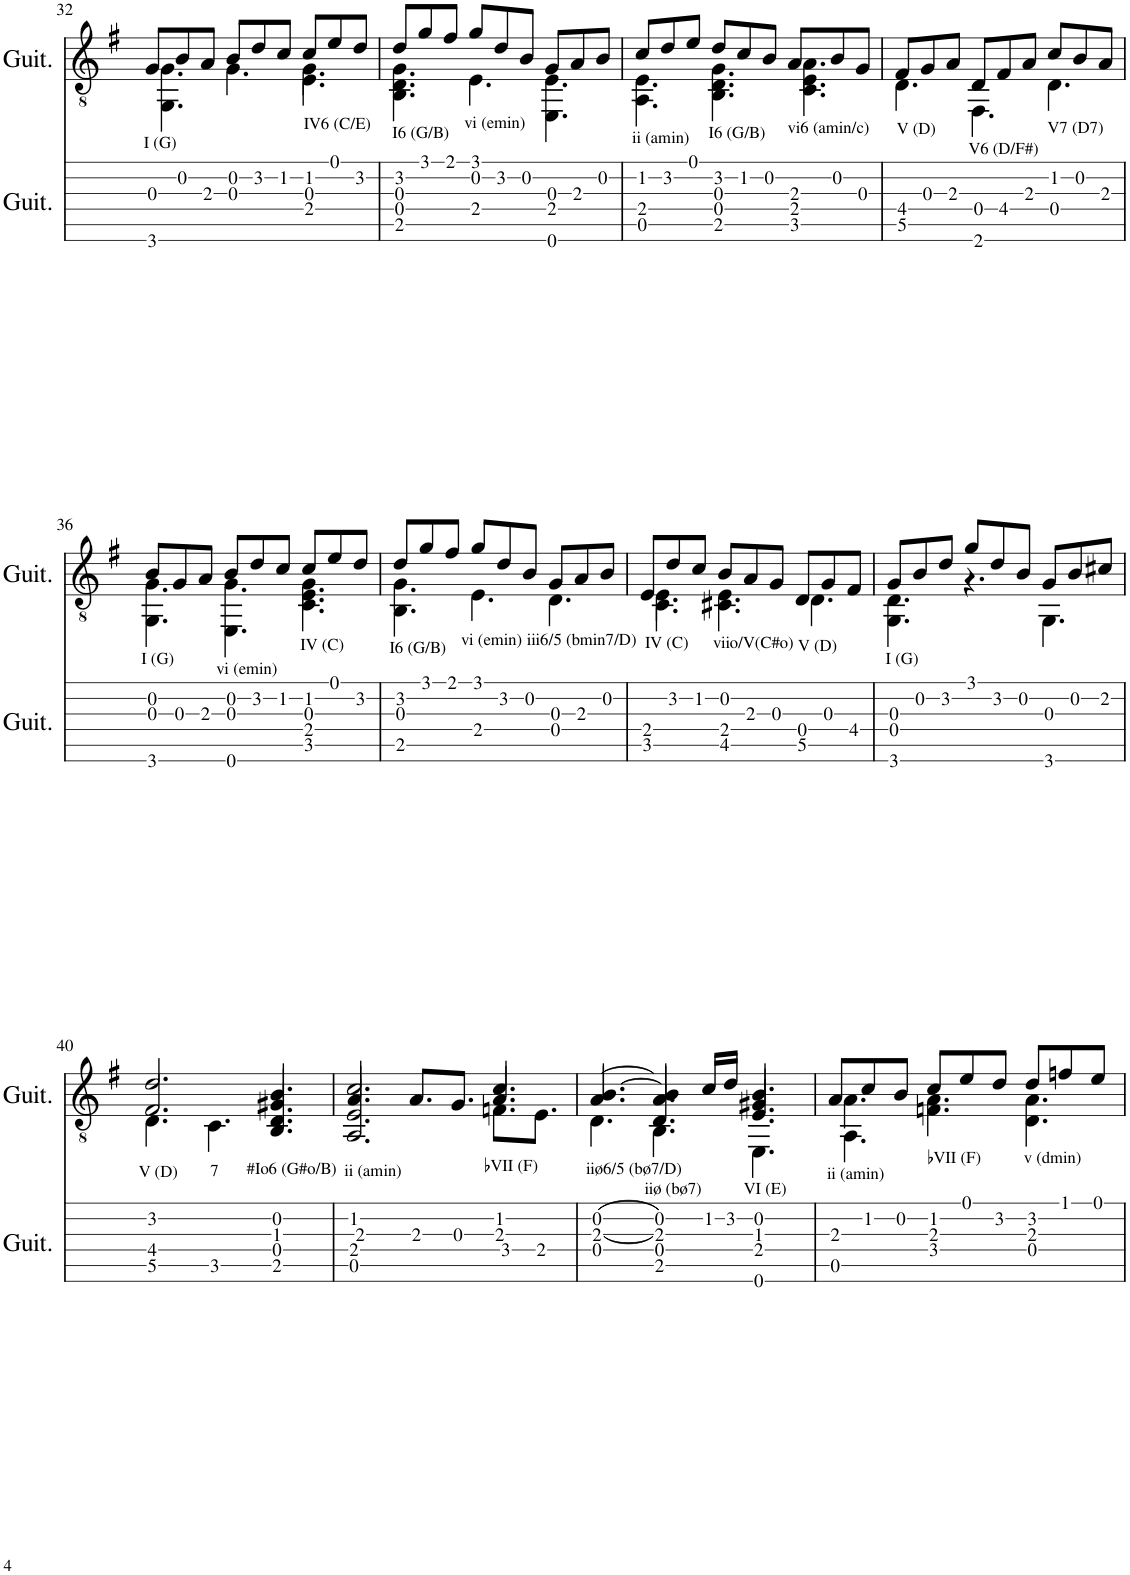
**kern	**kern
*part2	*part1
*staff2	*staff1
*I"Classical Guitar	*I"Classical Guitar
*I'Guit.	*I'Guit.
!!LO:PB:g=z
*	*clefGv2
*k[f#]	*k[f#]
*M9/8	*M9/8
=32	=32
*^	*^
*	*^	*	*^
!	!	!	!LO:TX:b:t=I (G)	!	!
8r	4.GG 4.G	8%9r	8G/L	2.ryy	4.GG\ 4.G\
8BL	.	.	8B/	.	.
8AJ	.	.	8A/J	.	.
8BL	4.G	.	8B/L	.	4.G\
8d	.	.	8d/	.	.
8cJ	.	.	8c/J	.	.
!	!	!	!LO:TX:b:t=IV6 (C/E)	!	!
8cL	4.E 4.G	.	8c/L	4.G\	4.E\
8e	.	.	8e/	.	.
8dJ	.	.	8d/J	.	.
*	*v	*v	*	*	*
*	*	*	*v	*v
=33	=33	=33	=33
!	!	!LO:TX:b:t=I6 (G/B)	!
8dL	4.BB 4.D 4.G	8d/L	4.BB\ 4.D\ 4.G\
8g	.	8g/	.
8f#J	.	8f#/J	.
!	!	!LO:TX:b:t=vi (emin)	!
8gL	4.E 4.B	8g/L	4.E\
8d	.	8d/	.
8BJ	.	8B/J	.
8GL	4.EE 4.E	8G/L	4.EE\ 4.E\
8A	.	8A/	.
8BJ	.	8B/J	.
=34	=34	=34	=34
*	*	*	*^
!	!	!LO:TX:b:t=ii (amin)	!	!
8cL	4.AA 4.E	8c/L	2.ryy	4.AA\ 4.E\
8d	.	8d/	.	.
8eJ	.	8e/J	.	.
!	!	!LO:TX:b:t=I6 (G/B)	!	!
8dL	4.BB 4.D 4.G	8d/L	.	4.BB\ 4.D\ 4.G\
8c	.	8c/	.	.
8BJ	.	8B/J	.	.
!	!	!LO:TX:b:t=vi6 (amin/c)	!	!
8AL	4.C 4.E	8A/L	4.A\	4.C\ 4.E\
8B	.	8B/	.	.
8GJ	.	8G/J	.	.
*	*	*	*v	*v
=35	=35	=35	=35
!	!	!LO:TX:b:t=V (D)	!
8F#L	4.D	8F#/L	4.D\
8G	.	8G/	.
8AJ	.	8A/J	.
!	!	!LO:TX:b:t=V6 (D/F#)	!
8DL	4.FF#	8D/L	4.FF#\
8F#	.	8F#/	.
8AJ	.	8A/J	.
!	!	!LO:TX:b:t=V7 (D7)	!
8cL	4.D	8c/L	4.D\
8B	.	8B/	.
8AJ	.	8A/J	.
!!LO:LB:g=z
=36	=36	=36	=36
*	*	*	*^
!	!	!LO:TX:b:t=I (G)	!	!
8BL	4.GG 4.G	8B/L	2.ryy	4.GG\ 4.G\
8G	.	8G/	.	.
8AJ	.	8A/J	.	.
!	!	!LO:TX:b:t=vi (emin)	!	!
8BL	4.EE 4.G	8B/L	.	4.EE\ 4.G\
8d	.	8d/	.	.
8cJ	.	8c/J	.	.
!	!	!LO:TX:b:t=IV (C)	!	!
8cL	4.C 4.E 4.G	8c/L	4.G\	4.C\ 4.E\
8e	.	8e/	.	.
8dJ	.	8d/J	.	.
=37	=37	=37	=37	=37
!	!	!LO:TX:b:t=I6 (G/B)	!	!
8dL	4.BB 4.G	8d/L	4.G\	4.BB\
8g	.	8g/	.	.
8f#J	.	8f#/J	.	.
!	!	!LO:TX:b:t=vi (emin)	!	!
8gL	4.E	8g/L	2.ryy	4.E\
8d	.	8d/	.	.
8BJ	.	8B/J	.	.
!	!	!LO:TX:b:t=iii6/5 (bmin7/D)	!	!
8GL	4.D	8G/L	.	4.D\
8A	.	8A/	.	.
8BJ	.	8B/J	.	.
=38	=38	=38	=38	=38
!	!	!LO:TX:b:t=IV (C)	!	!
8r	4.C 4.E	8E/L	4.E\	4.C\
8dL	.	8d/	.	.
8cJ	.	8c/J	.	.
!	!	!LO:TX:b:t=viio/V(C#o)	!	!
8BL	4.C# 4.E	8B/L	2.ryy	4.C#X\ 4.E\
8A	.	8A/	.	.
8GJ	.	8G/J	.	.
!	!	!LO:TX:b:t=V (D)	!	!
8DL	4.D	8D/L	.	4.D\
8G	.	8G/	.	.
8F#J	.	8F#/J	.	.
*	*	*	*v	*v
=39	=39	=39	=39
!	!	!LO:TX:b:t=I (G)	!
8GL	4.GG 4.D	8G/L	4.GG\ 4.D\
8B	.	8B/	.
8dJ	.	8d/J	.
8gL	4.r	8g/L	4.r
8d	.	8d/	.
8BJ	.	8B/J	.
8GL	4.GG	8G/L	4.GG\
8B	.	8B/	.
8c#J	.	8c#X/J	.
!!LO:LB:g=z
=40	=40	=40	=40
*	*	*	*^
!	!	!LO:TX:b:t=V (D)	!	!
2.F# 2.d	4.D	2.d/	2.F#/	4.D\
!	!	!	!	!LO:TX:b:t=7
.	4.C	.	.	4.C\
!	!	!LO:TX:b:t=#Io6 (G#o/B)	!	!
4.D 4.G# 4.B	4.BB	4.B/	4.G#X/	4.BB/ 4.D/
=41	=41	=41	=41	=41
*	*	*	*	*^
!	!	!LO:TX:b:t=ii (amin)	!	!	!
4.A	2.AA 2.E 2.c	2.c/	4.A/	4.ryy	2.AA/ 2.E/
8.AL	.	.	4.ryy	8.A/L	.
8.GJ	.	.	.	8.G/J	.
!	!	!LO:TX:b:t=♭VII (F)	!	!	!
8.E#L	4.A 4.c	4.c/	4.A/	8.Fn\L	4.ryy
8.EJ	.	.	.	8.E\J	.
=42	=42	=42	=42	=42	=42
!	!	!LO:TX:b:t=iiø6/5 (bø7/D)	!	!	!
[4.B	4.D [4.A	[4.B/	[4.A/	4.ryy	4.D\
!	!	!LO:TX:b:t=iiø (bø7)	!	!	!
4B]	4.BB 4.D 4.A]	4B/]	4.A/]	4.D/	4.BB\
16cLL	.	16c/LL	.	.	.
16dJJ	.	16d/JJ	.	.	.
!	!	!LO:TX:b:t=VI (E)	!	!	!
4.B	4.EE 4.E 4.G#	4.B/	4.G#X/	4.E/	4.EE\
=43	=43	=43	=43	=43	=43
!	!	!LO:TX:b:t=ii (amin)	!	!	!
*	*	*	*	*v	*v
8r	4.AA 4.A	8A/L	4.A\	4.AA\
8cL	.	8c/	.	.
8BJ	.	8B/J	.	.
!	!	!LO:TX:b:t=♭VII (F)	!	!
8A 8cL	4.E#	8c/L	4.ryy	4.Fn\ 4.A\
8e	.	8e/	.	.
8dJ	.	8d/J	.	.
!	!	!LO:TX:b:t=v (dmin)	!	!
8dL	4.D 4.A	8d/L	4.D\ 4.A\	4.ryy
8e#	.	8fn/	.	.
8eJ	.	8e/J	.	.
*v	*v	*	*	*
*	*v	*v	*v
=	=
*-	*-
